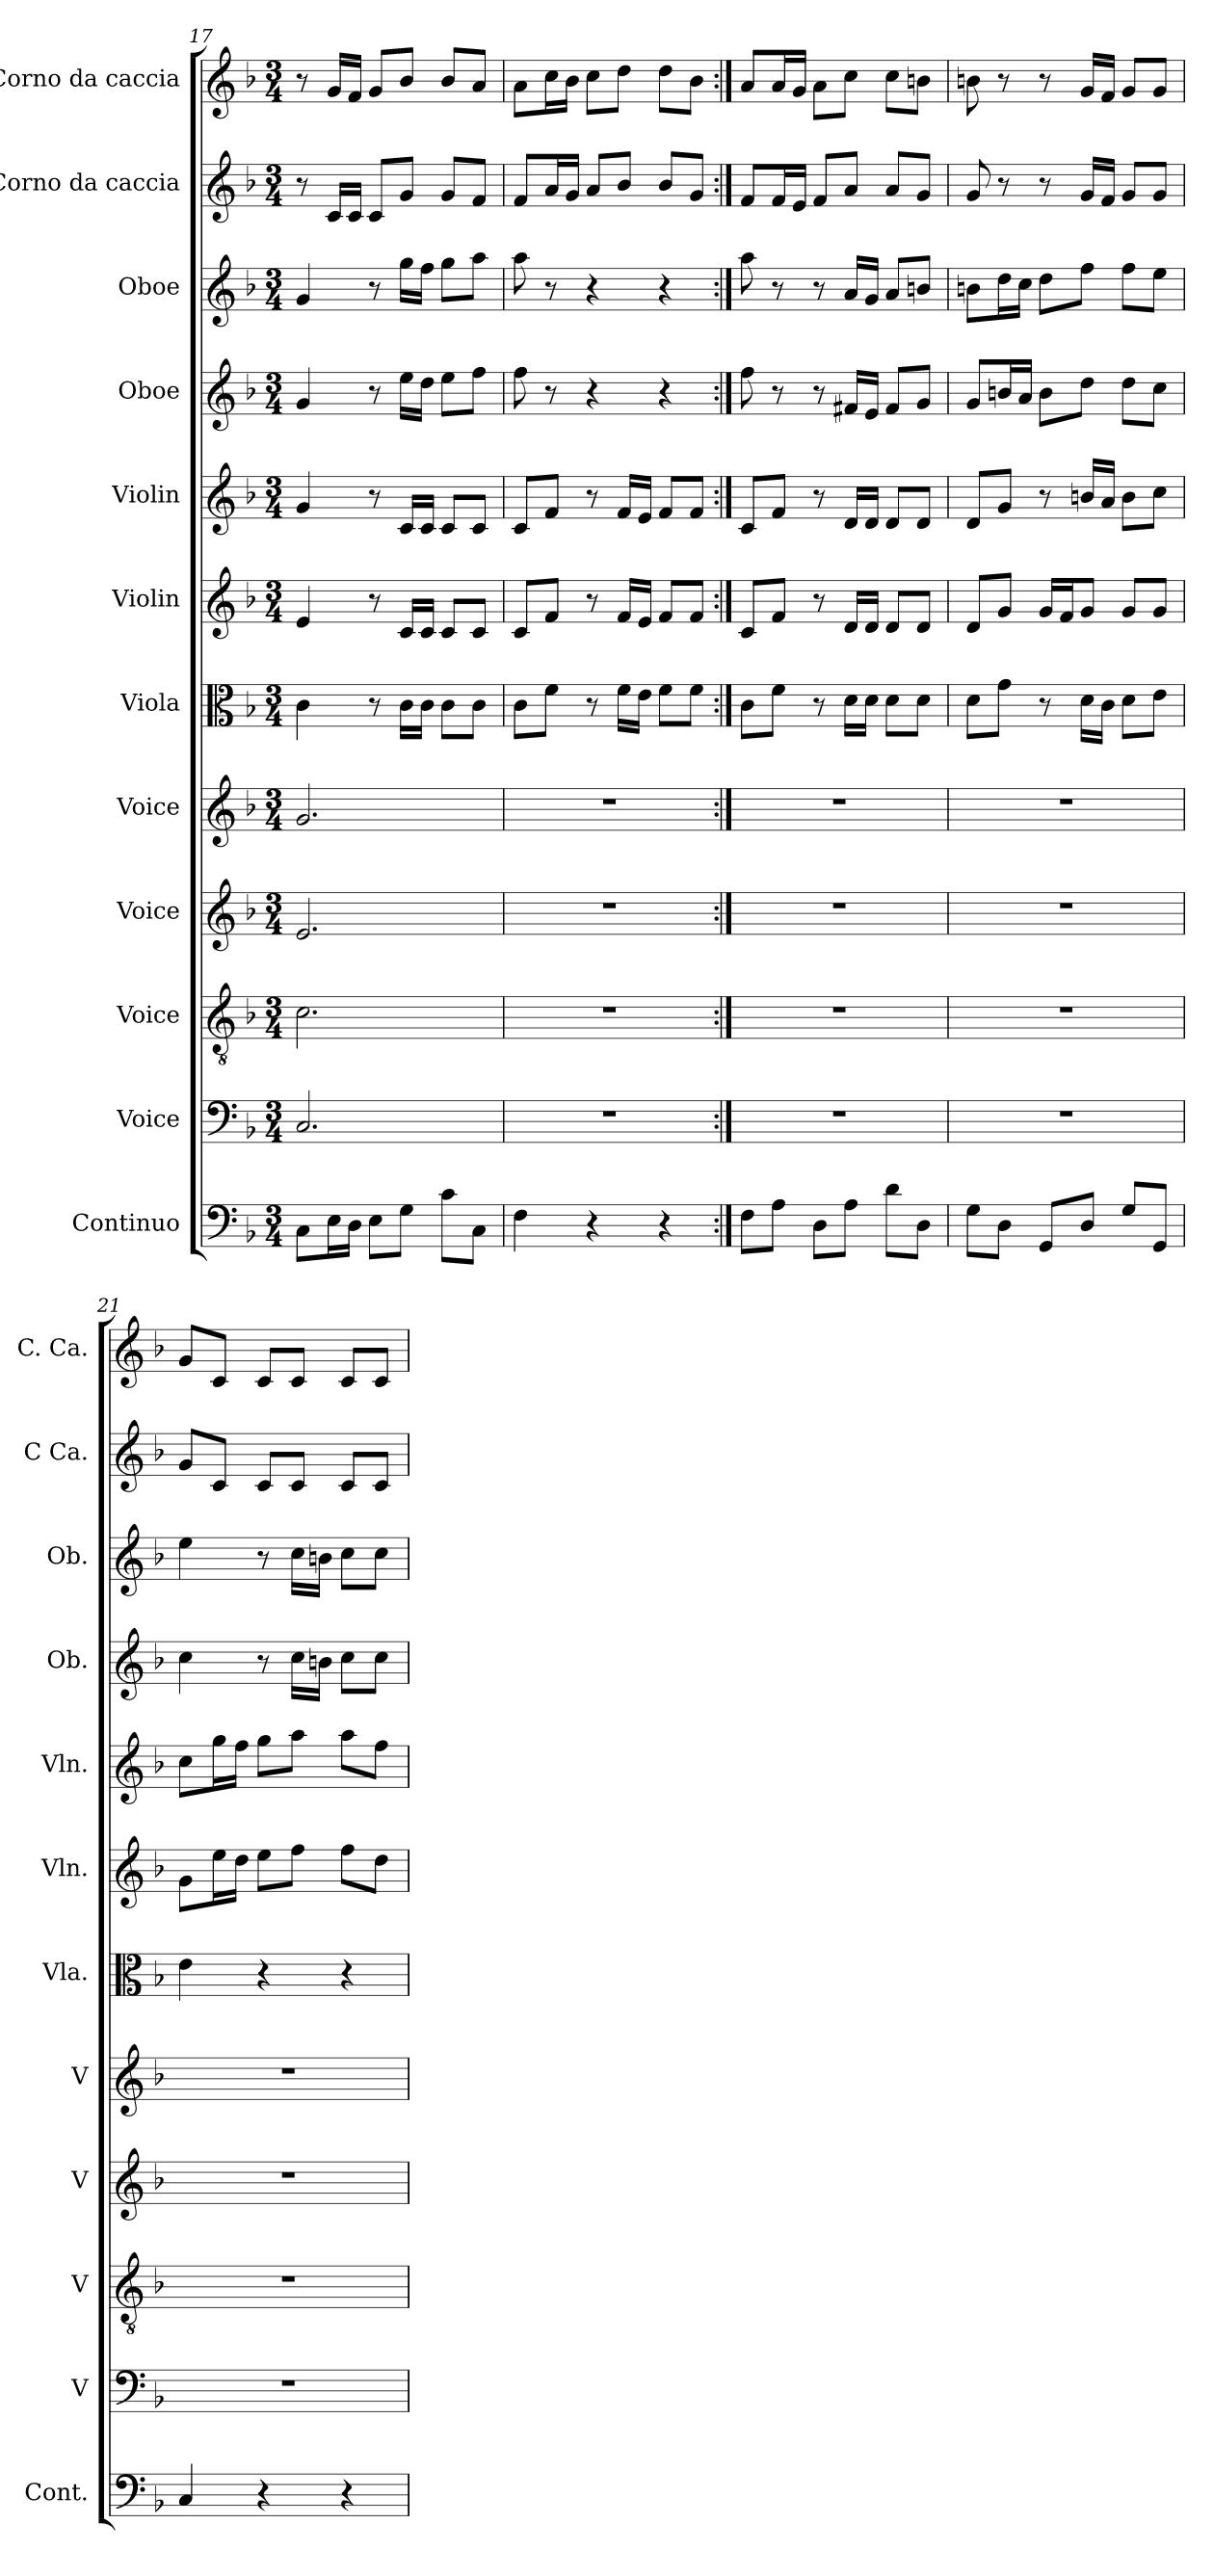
**kern	**kern	**kern	**kern	**kern	**kern	**kern	**kern	**kern	**kern	**kern	**kern
*part12	*part11	*part10	*part9	*part8	*part7	*part6	*part5	*part4	*part3	*part2	*part1
*staff12	*staff11	*staff10	*staff9	*staff8	*staff7	*staff6	*staff5	*staff4	*staff3	*staff2	*staff1
*I"Continuo	*I"Voice	*I"Voice	*I"Voice	*I"Voice	*I"Viola	*I"Violin	*I"Violin	*I"Oboe	*I"Oboe	*I"Corno da caccia	*I"Corno da caccia
*I'Cont.	*I'V	*I'V	*I'V	*I'V	*I'Vla.	*I'Vln.	*I'Vln.	*I'Ob.	*I'Ob.	*I'C Ca.	*I'C. Ca.
*clefF4	*clefF4	*clefGv2	*clefG2	*clefG2	*clefC3	*clefG2	*clefG2	*clefG2	*clefG2	*clefG2	*clefG2
*	*	*	*	*	*	*	*	*	*	*ITrd4c7	*ITrd4c7
*k[b-]	*k[b-]	*k[b-]	*k[b-]	*k[b-]	*k[b-]	*k[b-]	*k[b-]	*k[b-]	*k[b-]	*k[b-e-]	*k[b-e-]
*M3/4	*M3/4	*M3/4	*M3/4	*M3/4	*M3/4	*M3/4	*M3/4	*M3/4	*M3/4	*M3/4	*M3/4
=17	=17	=17	=17	=17	=17	=17	=17	=17	=17	=17	=17
8CL	2.C	2.c	2.e	2.g	4c	4e	4g	4g	4g	8r	8r
16EL	.	.	.	.	.	.	.	.	.	16FLL	16cLL
16DJJ	.	.	.	.	.	.	.	.	.	16FJJ	16B-JJ
8EL	.	.	.	.	8r	8r	8r	8r	8r	8FL	8cL
8GJ	.	.	.	.	16cLL	16cLL	16cLL	16eeLL	16ggLL	8cJ	8e-J
.	.	.	.	.	16cJJ	16cJJ	16cJJ	16ddJJ	16ffJJ	.	.
8cL	.	.	.	.	8cL	8cL	8cL	8eeL	8ggL	8cL	8e-L
8CJ	.	.	.	.	8cJ	8cJ	8cJ	8ffJ	8aaJ	8B-J	8dJ
=18	=18	=18	=18	=18	=18	=18	=18	=18	=18	=18	=18
4F	2.r	2.r	2.r	2.r	8cL	8cL	8cL	8ff	8aa	8B-L	8dL
.	.	.	.	.	8fJ	8fJ	8fJ	8r	8r	16dL	16fL
.	.	.	.	.	.	.	.	.	.	16cJJ	16e-JJ
4r	.	.	.	.	8r	8r	8r	4r	4r	8dL	8fL
.	.	.	.	.	16fLL	16fLL	16fLL	.	.	8e-J	8gJ
.	.	.	.	.	16eJJ	16eJJ	16eJJ	.	.	.	.
4r	.	.	.	.	8fL	8fL	8fL	4r	4r	8e-L	8gL
.	.	.	.	.	8fJ	8fJ	8fJ	.	.	8cJ	8e-J
=19:|!	=19:|!	=19:|!	=19:|!	=19:|!	=19:|!	=19:|!	=19:|!	=19:|!	=19:|!	=19:|!	=19:|!
8FL	2.r	2.r	2.r	2.r	8cL	8cL	8cL	8ff	8aa	8B-L	8dL
8AJ	.	.	.	.	8fJ	8fJ	8fJ	8r	8r	16B-L	16dL
.	.	.	.	.	.	.	.	.	.	16AJJ	16cJJ
8DL	.	.	.	.	8r	8r	8r	8r	8r	8B-L	8dL
8AJ	.	.	.	.	16dLL	16dLL	16dLL	16f#XLL	16aLL	8dJ	8fJ
.	.	.	.	.	16dJJ	16dJJ	16dJJ	16eJJ	16gJJ	.	.
8dL	.	.	.	.	8dL	8dL	8dL	8f#L	8aL	8dL	8fL
8DJ	.	.	.	.	8dJ	8dJ	8dJ	8gJ	8bnJ	8cJ	8enJ
=20	=20	=20	=20	=20	=20	=20	=20	=20	=20	=20	=20
8GL	2.r	2.r	2.r	2.r	8dL	8dL	8dL	8gL	8bnL	8c	8en
8DJ	.	.	.	.	8gJ	8gJ	8gJ	16bnL	16ddL	8r	8r
.	.	.	.	.	.	.	.	16aJJ	16ccJJ	.	.
8GGL	.	.	.	.	8r	16gLL	8r	8bL	8ddL	8r	8r
.	.	.	.	.	.	16fJ	.	.	.	.	.
8DJ	.	.	.	.	16dLL	8gJ	16bnLL	8ddJ	8ffJ	16cLL	16cLL
.	.	.	.	.	16cJJ	.	16aJJ	.	.	16B-JJ	16B-JJ
8GL	.	.	.	.	8dL	8gL	8bL	8ddL	8ffL	8cL	8cL
8GGJ	.	.	.	.	8eJ	8gJ	8ccJ	8ccJ	8eeJ	8cJ	8cJ
=21	=21	=21	=21	=21	=21	=21	=21	=21	=21	=21	=21
4C	2.r	2.r	2.r	2.r	4e	8gL	8ccL	4cc	4ee	8cL	8cL
.	.	.	.	.	.	16eeL	16ggL	.	.	8FJ	8FJ
.	.	.	.	.	.	16ddJJ	16ffJJ	.	.	.	.
4r	.	.	.	.	4r	8eeL	8ggL	8r	8r	8FL	8FL
.	.	.	.	.	.	8ffJ	8aaJ	16ccLL	16ccLL	8FJ	8FJ
.	.	.	.	.	.	.	.	16bnJJ	16bnJJ	.	.
4r	.	.	.	.	4r	8ffL	8aaL	8ccL	8ccL	8FL	8FL
.	.	.	.	.	.	8ddJ	8ffJ	8ccJ	8ccJ	8FJ	8FJ
=	=	=	=	=	=	=	=	=	=	=	=
*-	*-	*-	*-	*-	*-	*-	*-	*-	*-	*-	*-
